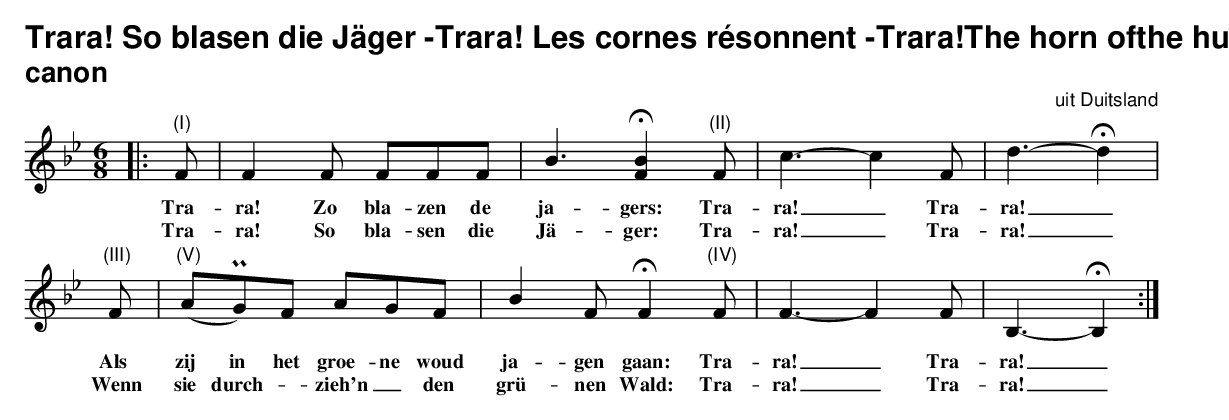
X:1
T:Trara! So blasen die Jäger -Trara! Les cornes résonnent -Trara!The horn ofthe hunters
T:canon
C:uit Duitsland
L:1/8
M:6/8
K:Bb
|: "(I)"F | F2 F FFF | B3 !fermata![FB]2 "(II)"F | c3- c2 F | d3- !fermata!d2 |$ "(III)"F | ("(V)"APG)F AGF |
w: Tra-|ra! Zo bla- zen de|ja- gers: Tra-|ra! _ Tra-|ra! _|Als|zij in het groe- ne woud|
w: Tra-|ra! So bla- sen die|Jä- ger: Tra-|ra! _ Tra-|ra! _|Wenn|sie durch- * zieh'n _ den|
B2 F !fermata!F2 "(IV)"F | F3- F2 F | B,3- !fermata!B,2 :|
w: ja- gen gaan: Tra-|ra! _ Tra-|ra! _|
w: grü- nen Wald: Tra-|ra! _ Tra-|ra! _|
